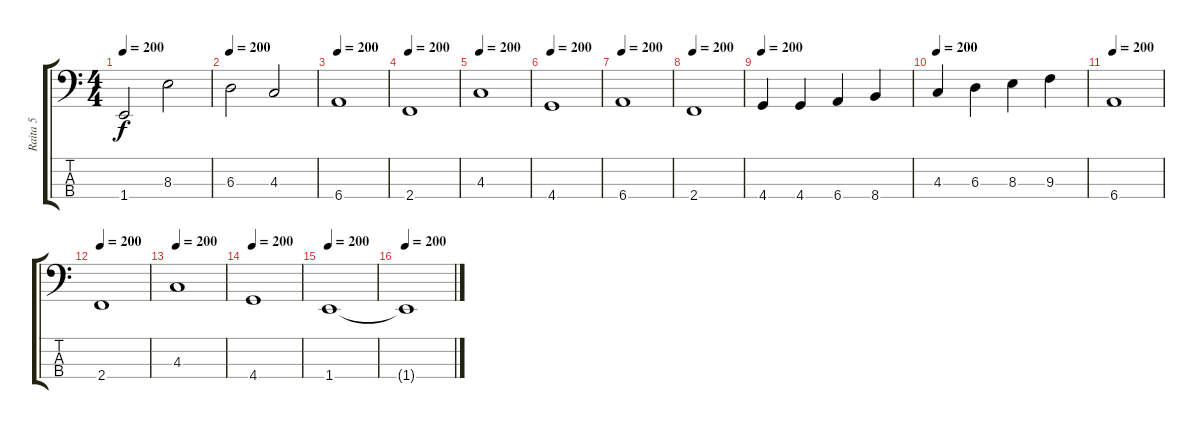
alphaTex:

\track ("Raita 5" "Raita 5") {instrument electricbassfinger}
\staff {score tabs}
\tuning (Gb2 Db2 Ab1 Eb1) {hide}
\ts (4 4)
\tempo 200
\clef f4
\ks c
1.4{t}.2{dy f} 8.3.2 |
\tempo 200
6.3.2 4.3.2 |
\tempo 200
6.4.1 |
\tempo 200
2.4.1 |
\tempo 200
4.3.1 |
\tempo 200
4.4.1 |
\tempo 200
6.4.1 |
\tempo 200
2.4.1 |
\tempo 200
4.4.4 4.4.4 6.4.4 8.4.4 |
\tempo 200
4.3.4 6.3.4 8.3.4 9.3.4 |
\tempo 200
6.4.1 |
\tempo 200
2.4.1 |
\tempo 200
4.3.1 |
\tempo 200
4.4.1 |
\tempo 200
1.4.1 |
\tempo 200
1.4{t}.1
